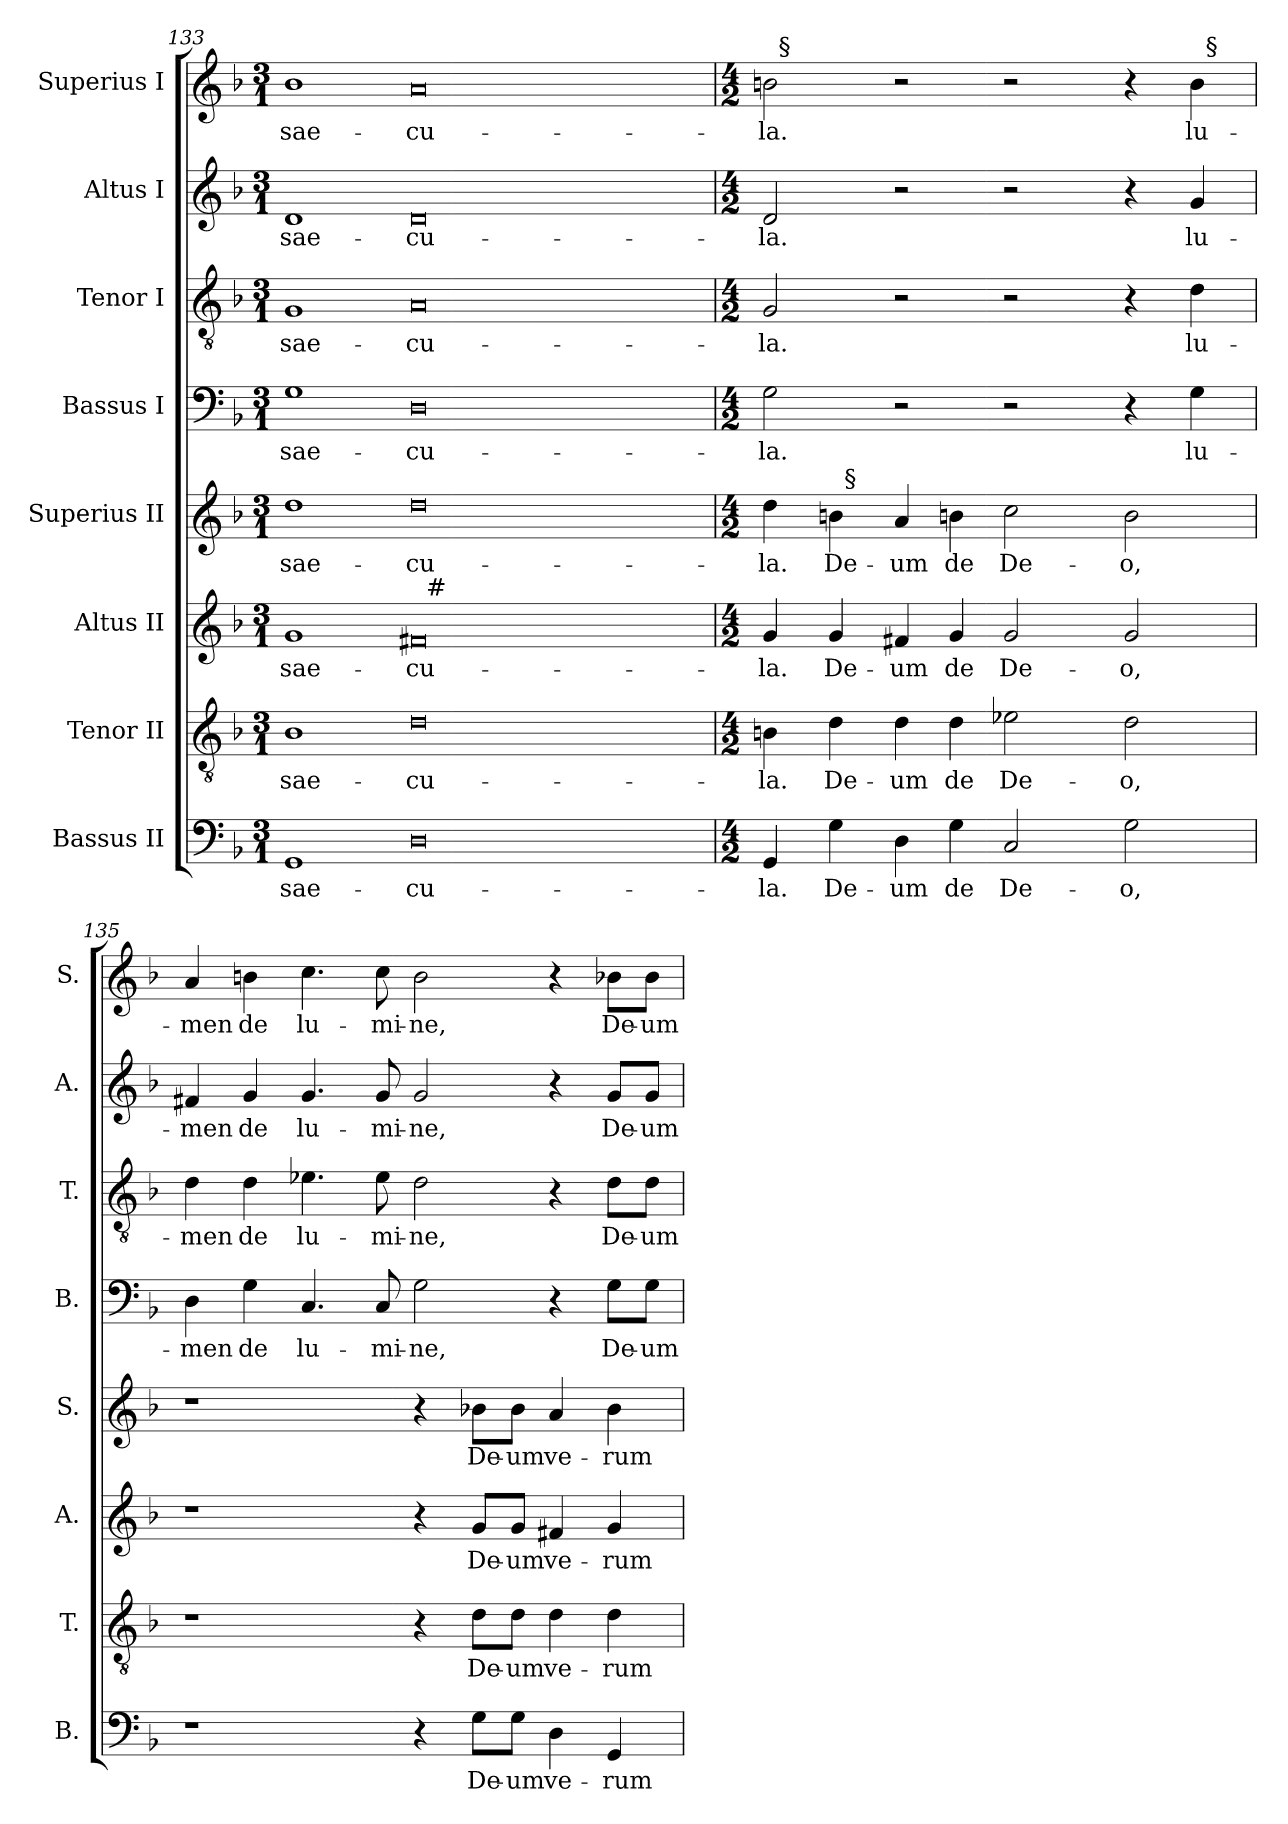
**kern	**text	**kern	**text	**kern	**text	**kern	**text	**kern	**text	**kern	**text	**kern	**text	**kern	**text
*part8	*part8	*part7	*part7	*part6	*part6	*part5	*part5	*part4	*part4	*part3	*part3	*part2	*part2	*part1	*part1
*staff8	*staff8	*staff7	*staff7	*staff6	*staff6	*staff5	*staff5	*staff4	*staff4	*staff3	*staff3	*staff2	*staff2	*staff1	*staff1
*I"Bassus II	*	*I"Tenor II	*	*I"Altus II	*	*I"Superius II	*	*I"Bassus I	*	*I"Tenor I	*	*I"Altus I	*	*I"Superius I	*
*I'B.	*	*I'T.	*	*I'A.	*	*I'S.	*	*I'B.	*	*I'T.	*	*I'A.	*	*I'S.	*
!!LO:PB:g=z
*clefF4	*	*clefGv2	*	*clefG2	*	*clefG2	*	*clefF4	*	*clefGv2	*	*clefG2	*	*clefG2	*
*	*	*ITrd7c12	*	*	*	*	*	*	*	*ITrd7c12	*	*	*	*	*
*k[b-]	*	*k[b-]	*	*k[b-]	*	*k[b-]	*	*k[b-]	*	*k[b-]	*	*k[b-]	*	*k[b-]	*
*d:	*	*d:	*	*d:	*	*d:	*	*d:	*	*d:	*	*d:	*	*d:	*
*M3/1	*	*M3/1	*	*M3/1	*	*M3/1	*	*M3/1	*	*M3/1	*	*M3/1	*	*M3/1	*
=133	=133	=133	=133	=133	=133	=133	=133	=133	=133	=133	=133	=133	=133	=133	=133
!	!LO:LY:b	!	!LO:LY:b	!	!LO:LY:b	!	!LO:LY:b	!	!LO:LY:b	!	!LO:LY:b	!	!LO:LY:b	!	!LO:LY:b
*	*	*	*	*^	*	*	*	*	*	*	*	*	*	*	*
1GG	sae-	1BB-	sae-	1g	1ryy	sae-	1dd	sae-	1G	sae-	1GG	sae-	1d	sae-	1b-	sae-
!	!LO:LY:b	!	!LO:LY:b	!	!	!LO:LY:b	!	!LO:LY:b	!	!LO:LY:b	!	!LO:LY:b	!	!LO:LY:b	!	!LO:LY:b
0D	-cu-	0D	-cu-	0f#	32ryy	-cu-	0dd	-cu-	0D	-cu-	0AA	-cu-	0d	-cu-	0a	-cu-
!	!	!	!	!	!LO:TX:a:t=#	!	!	!	!	!	!	!	!	!	!	!
.	.	.	.	.	1ryy	.	.	.	.	.	.	.	.	.	.	.
.	.	.	.	.	2ryy	.	.	.	.	.	.	.	.	.	.	.
.	.	.	.	.	4...ryy	.	.	.	.	.	.	.	.	.	.	.
*	*	*	*	*v	*v	*	*	*	*	*	*	*	*	*	*	*
=134	=134	=134	=134	=134	=134	=134	=134	=134	=134	=134	=134	=134	=134	=134	=134
*M4/2	*	*M4/2	*	*M4/2	*	*M4/2	*	*M4/2	*	*M4/2	*	*M4/2	*	*M4/2	*
*	*	*	*	*^	*	*	*	*	*	*	*	*	*	*	*
!	!LO:LY:b	!	!LO:LY:b	!	!	!LO:LY:b	!	!LO:LY:b	!	!LO:LY:b	!	!LO:LY:b	!	!LO:LY:b	!	!LO:LY:b
*	*	*	*	*	*	*	*^	*	*	*	*	*	*	*	*^	*
*	*	*	*	*v	*v	*	*	*	*	*	*	*	*	*	*	*	*^	*
4GG/	-la.	4BBn\	-la.	4g/	-la.	4dd\	4ryy	-la.	2G\	-la.	2GG/	-la.	2d/	-la.	2b\	32ryy	1ryy	-la.
!	!	!	!	!	!	!	!	!	!	!	!	!	!	!	!	!LO:TX:a:t=§	!	!
.	.	.	.	.	.	.	.	.	.	.	.	.	.	.	.	1ryy	.	.
!	!LO:LY:b	!	!LO:LY:b	!	!LO:LY:b	!	!	!LO:LY:b	!	!	!	!	!	!	!	!	!	!
4G\	De-	4D\	De-	4g/	De-	4b\	32ryy	De-	.	.	.	.	.	.	.	.	.	.
!	!	!	!	!	!	!	!LO:TX:a:t=§	!	!	!	!	!	!	!	!	!	!	!
.	.	.	.	.	.	.	1ryy	.	.	.	.	.	.	.	.	.	.	.
!	!LO:LY:b	!	!LO:LY:b	!	!LO:LY:b	!	!	!LO:LY:b	!	!	!	!	!	!	!	!	!	!
4D\	-um	4D\	-um	4f#X/	-um	4a/	.	-um	2r	.	2r	.	2r	.	2r	.	.	.
!	!LO:LY:b	!	!LO:LY:b	!	!LO:LY:b	!	!	!LO:LY:b	!	!	!	!	!	!	!	!	!	!
4G\	de	4D\	de	4g/	de	4bn\	.	de	.	.	.	.	.	.	.	.	.	.
!	!LO:LY:b	!	!LO:LY:b	!	!LO:LY:b	!	!	!LO:LY:b	!	!	!	!	!	!	!	!	!	!
2C/	De-	2E-X\	De-	2g/	De-	2cc\	.	De-	2r	.	2r	.	2r	.	2r	.	2ryy	.
.	.	.	.	.	.	.	.	.	.	.	.	.	.	.	.	2ryy	.	.
.	.	.	.	.	.	.	2ryy	.	.	.	.	.	.	.	.	.	.	.
!	!LO:LY:b	!	!LO:LY:b	!	!LO:LY:b	!	!	!LO:LY:b	!	!	!	!	!	!	!	!	!	!
2G\	-o,	2D\	-o,	2g/	-o,	2b\	.	-o,	4r	.	4r	.	4r	.	4r	.	4ryy	.
.	.	.	.	.	.	.	.	.	.	.	.	.	.	.	.	4...ryy	.	.
!	!	!	!	!	!	!	!	!	!	!LO:LY:b	!	!LO:LY:b	!	!LO:LY:b	!	!	!	!LO:LY:b
.	.	.	.	.	.	.	.	.	4G\	lu-	4D\	lu-	4g/	lu-	4b\	.	32ryy	lu-
!	!	!	!	!	!	!	!	!	!	!	!	!	!	!	!	!	!LO:TX:a:t=§	!
.	.	.	.	.	.	.	8..ryy	.	.	.	.	.	.	.	.	.	8..ryy	.
=135	=135	=135	=135	=135	=135	=135	=135	=135	=135	=135	=135	=135	=135	=135	=135	=135	=135	=135
!	!	!	!	!	!	!	!	!	!	!LO:LY:b	!	!LO:LY:b	!	!LO:LY:b	!	!	!	!LO:LY:b
*	*	*	*	*	*	*v	*v	*	*	*	*	*	*	*	*v	*v	*v	*
1r	.	1r	.	1r	.	1r	.	4D\	-men	4D\	-men	4f#X/	-men	4a/	-men
!	!	!	!	!	!	!	!	!	!LO:LY:b	!	!LO:LY:b	!	!LO:LY:b	!	!LO:LY:b
.	.	.	.	.	.	.	.	4G\	de	4D\	de	4g/	de	4bn\	de
!	!	!	!	!	!	!	!	!	!LO:LY:b	!	!LO:LY:b	!	!LO:LY:b	!	!LO:LY:b
.	.	.	.	.	.	.	.	4.C/	lu-	4.E-X\	lu-	4.g/	lu-	4.cc\	lu-
!	!	!	!	!	!	!	!	!	!LO:LY:b	!	!LO:LY:b	!	!LO:LY:b	!	!LO:LY:b
.	.	.	.	.	.	.	.	8C/	-mi-	8E-\	-mi-	8g/	-mi-	8cc\	-mi-
!	!	!	!	!	!	!	!	!	!LO:LY:b	!	!LO:LY:b	!	!LO:LY:b	!	!LO:LY:b
4r	.	4r	.	4r	.	4r	.	2G\	-ne,	2D\	-ne,	2g/	-ne,	2b\	-ne,
!	!LO:LY:b	!	!LO:LY:b	!	!LO:LY:b	!	!LO:LY:b	!	!	!	!	!	!	!	!
8G\L	De-	8D\L	De-	8g/L	De-	8b-X\L	De-	.	.	.	.	.	.	.	.
!	!LO:LY:b	!	!LO:LY:b	!	!LO:LY:b	!	!LO:LY:b	!	!	!	!	!	!	!	!
8G\J	-um	8D\J	-um	8g/J	-um	8b-\J	-um	.	.	.	.	.	.	.	.
!	!LO:LY:b	!	!LO:LY:b	!	!LO:LY:b	!	!LO:LY:b	!	!	!	!	!	!	!	!
4D\	ve-	4D\	ve-	4f#X/	ve-	4a/	ve-	4r	.	4r	.	4r	.	4r	.
!	!LO:LY:b	!	!LO:LY:b	!	!LO:LY:b	!	!LO:LY:b	!	!LO:LY:b	!	!LO:LY:b	!	!LO:LY:b	!	!LO:LY:b
4GG/	-rum	4D\	-rum	4g/	-rum	4b-\	-rum	8G\L	De-	8D\L	De-	8g/L	De-	8b-X\L	De-
!	!	!	!	!	!	!	!	!	!LO:LY:b	!	!LO:LY:b	!	!LO:LY:b	!	!LO:LY:b
.	.	.	.	.	.	.	.	8G\J	-um	8D\J	-um	8g/J	-um	8b-\J	-um
=	=	=	=	=	=	=	=	=	=	=	=	=	=	=	=
*-	*-	*-	*-	*-	*-	*-	*-	*-	*-	*-	*-	*-	*-	*-	*-
